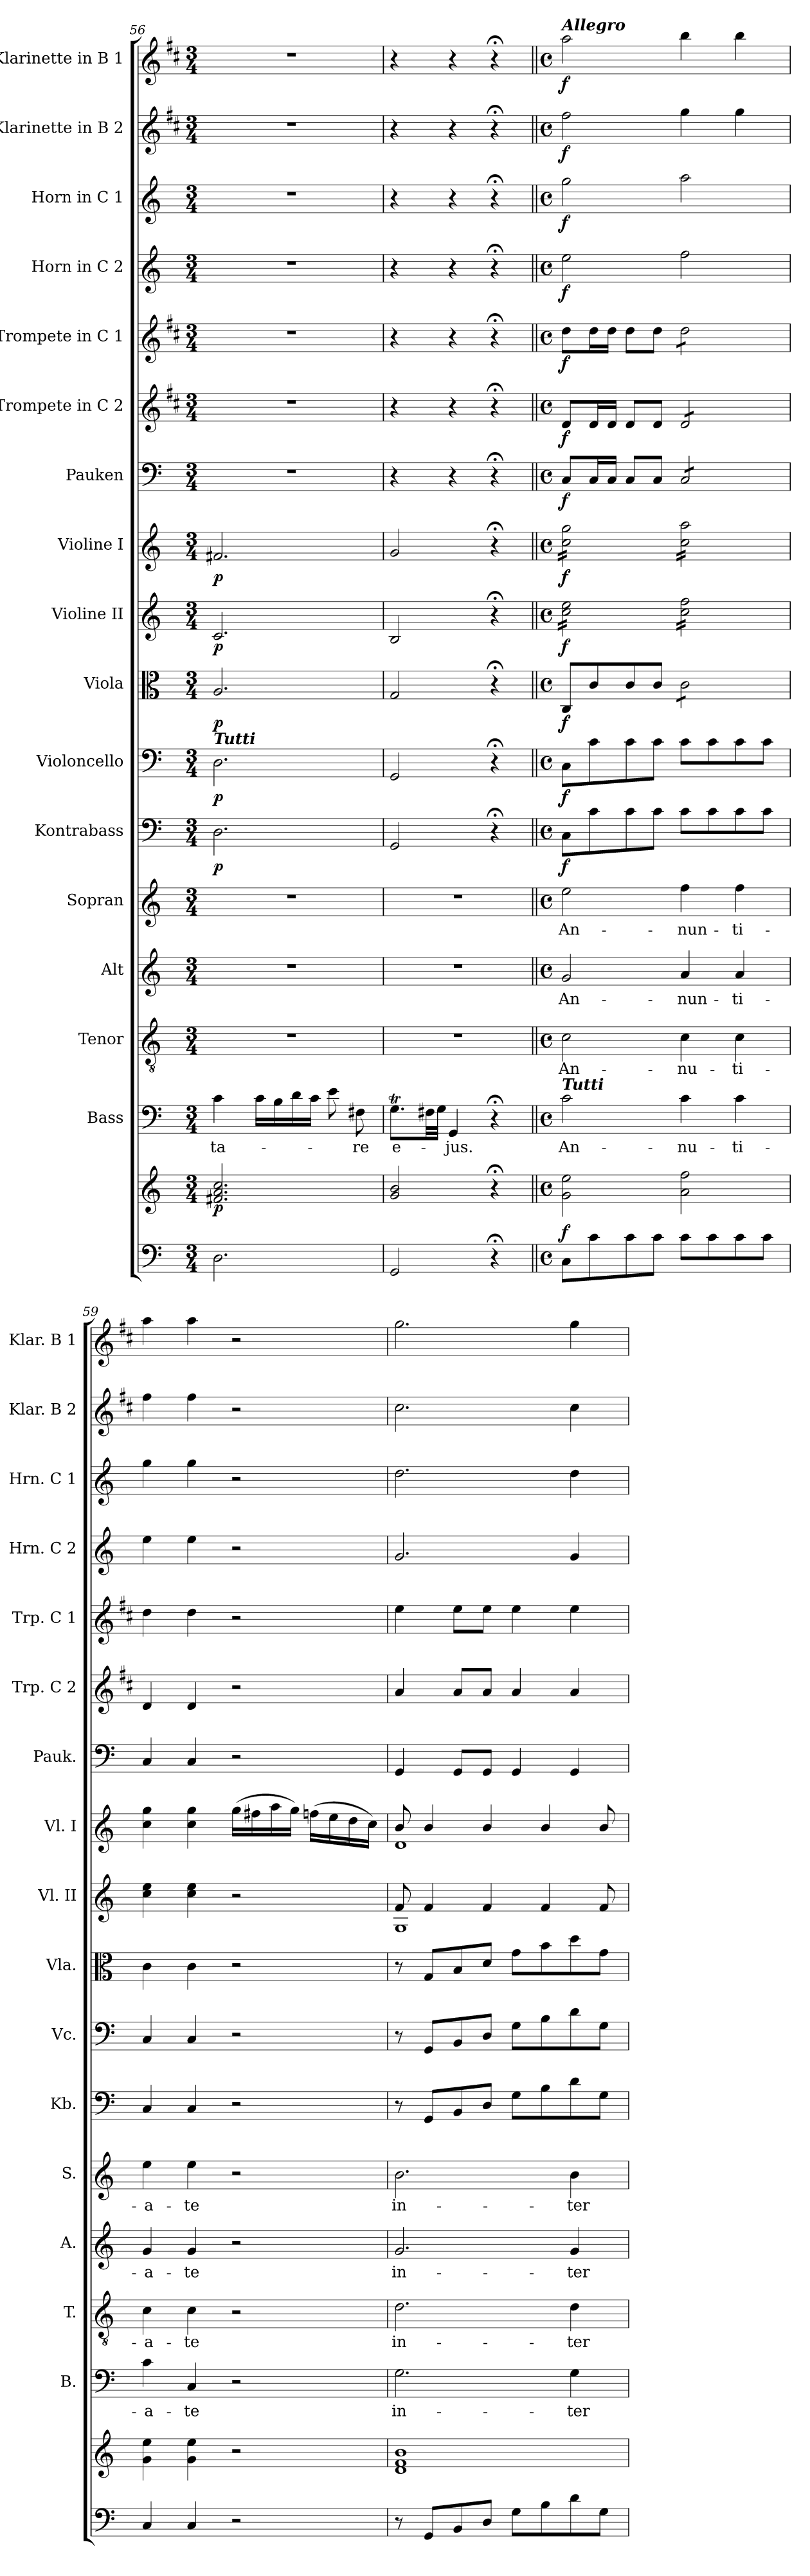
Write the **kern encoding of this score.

**kern	**kern	**dynam	**kern	**text	**kern	**text	**kern	**text	**kern	**text	**kern	**dynam	**kern	**dynam	**kern	**dynam	**kern	**dynam	**kern	**dynam	**kern	**dynam	**kern	**dynam	**kern	**dynam	**kern	**dynam	**kern	**dynam	**kern	**dynam	**kern	**dynam
*part17	*part17	*part17	*part16	*part16	*part15	*part15	*part14	*part14	*part13	*part13	*part12	*part12	*part11	*part11	*part10	*part10	*part9	*part9	*part8	*part8	*part7	*part7	*part6	*part6	*part5	*part5	*part4	*part4	*part3	*part3	*part2	*part2	*part1	*part1
*staff18	*staff17	*staff17/18	*staff16	*staff16	*staff15	*staff15	*staff14	*staff14	*staff13	*staff13	*staff12	*staff12	*staff11	*staff11	*staff10	*staff10	*staff9	*staff9	*staff8	*staff8	*staff7	*staff7	*staff6	*staff6	*staff5	*staff5	*staff4	*staff4	*staff3	*staff3	*staff2	*staff2	*staff1	*staff1
*	*	*	*I"Bass	*	*I"Tenor	*	*I"Alt	*	*I"Sopran	*	*I"Kontrabass	*	*I"Violoncello	*	*I"Viola	*	*I"Violine II	*	*I"Violine I	*	*I"Pauken	*	*I"Trompete in C 2	*	*I"Trompete in C 1	*	*I"Horn in C 2	*	*I"Horn in C 1	*	*I"Klarinette in B 2	*	*I"Klarinette in B 1	*
*	*	*	*I'B.	*	*I'T.	*	*I'A.	*	*I'S.	*	*I'Kb.	*	*I'Vc.	*	*I'Vla.	*	*I'Vl. II	*	*I'Vl. I	*	*I'Pauk.	*	*I'Trp. C 2	*	*I'Trp. C 1	*	*I'Hrn. C 2	*	*I'Hrn. C 1	*	*I'Klar. B 2	*	*I'Klar. B 1	*
*clefF4	*clefG2	*	*clefF4	*	*clefGv2	*	*clefG2	*	*clefG2	*	*clefF4	*	*clefF4	*	*clefC3	*	*clefG2	*	*clefG2	*	*clefF4	*	*clefG2	*	*clefG2	*	*clefG2	*	*clefG2	*	*clefG2	*	*clefG2	*
*	*	*	*	*	*	*	*	*	*	*	*ITrd7c12	*	*	*	*	*	*	*	*	*	*	*	*ITrd1c2	*	*ITrd1c2	*	*ITrd7c12	*	*ITrd7c12	*	*ITrd1c2	*	*ITrd1c2	*
*k[]	*k[]	*	*k[]	*	*k[]	*	*k[]	*	*k[]	*	*k[]	*	*k[]	*	*k[]	*	*k[]	*	*k[]	*	*k[]	*	*k[]	*	*k[]	*	*k[]	*	*k[]	*	*k[]	*	*k[]	*
*C:	*C:	*	*C:	*	*C:	*	*C:	*	*C:	*	*C:	*	*C:	*	*C:	*	*C:	*	*C:	*	*C:	*	*C:	*	*C:	*	*C:	*	*C:	*	*C:	*	*C:	*
*M3/4	*M3/4	*	*M3/4	*	*M3/4	*	*M3/4	*	*M3/4	*	*M3/4	*	*M3/4	*	*M3/4	*	*M3/4	*	*M3/4	*	*M3/4	*	*M3/4	*	*M3/4	*	*M3/4	*	*M3/4	*	*M3/4	*	*M3/4	*
=56	=56	=56	=56	=56	=56	=56	=56	=56	=56	=56	=56	=56	=56	=56	=56	=56	=56	=56	=56	=56	=56	=56	=56	=56	=56	=56	=56	=56	=56	=56	=56	=56	=56	=56
!	!	!	!	!	!	!	!	!	!	!	!	!	!LO:TX:a:Bi:t=Tutti	!	!	!	!	!	!	!	!	!	!	!	!	!	!	!	!	!	!	!	!	!
!	!	!LO:DY:b	!	!LO:LY:b	!	!	!	!	!	!	!	!LO:DY:b	!	!LO:DY:b	!	!LO:DY:b	!	!LO:DY:b	!	!LO:DY:b	!	!	!	!	!	!	!	!	!	!	!	!	!	!
2.D\	2.f#X/ 2.a/ 2.cc/	p	4c\	-ta-	2.r	.	2.r	.	2.r	.	2.DD\	p	2.D\	p	2.A/	p	2.c/	p	2.f#X/	p	2.r	.	2.r	.	2.r	.	2.r	.	2.r	.	2.r	.	2.r	.
.	.	.	16c\LL	.	.	.	.	.	.	.	.	.	.	.	.	.	.	.	.	.	.	.	.	.	.	.	.	.	.	.	.	.	.	.
.	.	.	16B\	.	.	.	.	.	.	.	.	.	.	.	.	.	.	.	.	.	.	.	.	.	.	.	.	.	.	.	.	.	.	.
.	.	.	16d\	.	.	.	.	.	.	.	.	.	.	.	.	.	.	.	.	.	.	.	.	.	.	.	.	.	.	.	.	.	.	.
.	.	.	16c\JJ	.	.	.	.	.	.	.	.	.	.	.	.	.	.	.	.	.	.	.	.	.	.	.	.	.	.	.	.	.	.	.
.	.	.	8e\	.	.	.	.	.	.	.	.	.	.	.	.	.	.	.	.	.	.	.	.	.	.	.	.	.	.	.	.	.	.	.
!	!	!	!	!LO:LY:b	!	!	!	!	!	!	!	!	!	!	!	!	!	!	!	!	!	!	!	!	!	!	!	!	!	!	!	!	!	!
.	.	.	8F#X\	-re	.	.	.	.	.	.	.	.	.	.	.	.	.	.	.	.	.	.	.	.	.	.	.	.	.	.	.	.	.	.
=57	=57	=57	=57	=57	=57	=57	=57	=57	=57	=57	=57	=57	=57	=57	=57	=57	=57	=57	=57	=57	=57	=57	=57	=57	=57	=57	=57	=57	=57	=57	=57	=57	=57	=57
!	!	!	!	!LO:LY:b	!	!	!	!	!	!	!	!	!	!	!	!	!	!	!	!	!	!	!	!	!	!	!	!	!	!	!	!	!	!
2GG/	2g/ 2b/	.	8.GT\L	e-	2.r	.	2.r	.	2.r	.	2GGG/	.	2GG/	.	2G/	.	2B/	.	2g/	.	4r	.	4r	.	4r	.	4r	.	4r	.	4r	.	4r	.
.	.	.	32F#X\LL	.	.	.	.	.	.	.	.	.	.	.	.	.	.	.	.	.	.	.	.	.	.	.	.	.	.	.	.	.	.	.
.	.	.	32G\JJJ	.	.	.	.	.	.	.	.	.	.	.	.	.	.	.	.	.	.	.	.	.	.	.	.	.	.	.	.	.	.	.
!	!	!	!	!LO:LY:b	!	!	!	!	!	!	!	!	!	!	!	!	!	!	!	!	!	!	!	!	!	!	!	!	!	!	!	!	!	!
.	.	.	4GG/	-jus.	.	.	.	.	.	.	.	.	.	.	.	.	.	.	.	.	4r	.	4r	.	4r	.	4r	.	4r	.	4r	.	4r	.
4r;<	4r;<	.	4r;<	.	.	.	.	.	.	.	4r;<	.	4r;<	.	4r;<	.	4r;<	.	4r;<	.	4r;<	.	4r;<	.	4r;<	.	4r;<	.	4r;<	.	4r;<	.	4r;<	.
=58||	=58||	=58||	=58||	=58||	=58||	=58||	=58||	=58||	=58||	=58||	=58||	=58||	=58||	=58||	=58||	=58||	=58||	=58||	=58||	=58||	=58||	=58||	=58||	=58||	=58||	=58||	=58||	=58||	=58||	=58||	=58||	=58||	=58||	=58||
*M4/4	*M4/4	*	*M4/4	*	*M4/4	*	*M4/4	*	*M4/4	*	*M4/4	*	*M4/4	*	*M4/4	*	*M4/4	*	*M4/4	*	*M4/4	*	*M4/4	*	*M4/4	*	*M4/4	*	*M4/4	*	*M4/4	*	*M4/4	*
*met(c)	*met(c)	*	*met(c)	*	*met(c)	*	*met(c)	*	*met(c)	*	*met(c)	*	*met(c)	*	*met(c)	*	*met(c)	*	*met(c)	*	*met(c)	*	*met(c)	*	*met(c)	*	*met(c)	*	*met(c)	*	*met(c)	*	*met(c)	*
!	!	!	!	!	!	!	!	!	!	!	!	!	!	!	!	!	!	!	!	!	!	!	!	!	!	!	!	!	!	!	!	!	!LO:TX:a:Bi:t=Allegro	!
!	!	!	!LO:TX:a:Bi:t=Tutti	!	!	!	!	!	!	!	!	!	!	!	!	!	!	!	!	!	!	!	!	!	!	!	!	!	!	!	!	!	!	!
!	!	!LO:DY:a=2	!	!LO:LY:b	!	!LO:LY:b	!	!LO:LY:b	!	!LO:LY:b	!	!LO:DY:b	!	!LO:DY:b	!	!LO:DY:b	!	!LO:DY:b	!	!LO:DY:b	!	!LO:DY:b	!	!LO:DY:b	!	!LO:DY:b	!	!LO:DY:b	!	!LO:DY:b	!	!LO:DY:b	!	!LO:DY:b
*	*	*	*	*	*	*	*	*	*	*	*	*	*	*	*	*	*tremolo	*	*	*	*	*	*	*	*	*	*	*	*	*	*	*	*	*
*	*	*	*	*	*	*	*	*	*	*	*	*	*	*	*	*	*	*	*tremolo	*	*	*	*	*	*	*	*	*	*	*	*	*	*	*
8C\L	2g\ 2ee\	f	2c\	An-	2c\	An-	2g/	An-	2ee\	An-	8CC\L	f	8C\L	f	8C/L	f	16cc\ 16ee\LL	f	16cc\ 16gg\LL	f	8C/L	f	8c/L	f	8cc\L	f	2e\	f	2g\	f	2ee\	f	2gg\	f
.	.	.	.	.	.	.	.	.	.	.	.	.	.	.	.	.	16cc\ 16ee\	.	16cc\ 16gg\	.	.	.	.	.	.	.	.	.	.	.	.	.	.	.
8c\	.	.	.	.	.	.	.	.	.	.	8C\	.	8c\	.	8c/	.	16cc\ 16ee\	.	16cc\ 16gg\	.	16C/L	.	16c/L	.	16cc\L	.	.	.	.	.	.	.	.	.
.	.	.	.	.	.	.	.	.	.	.	.	.	.	.	.	.	16cc\ 16ee\	.	16cc\ 16gg\	.	16C/JJ	.	16c/JJ	.	16cc\JJ	.	.	.	.	.	.	.	.	.
8c\	.	.	.	.	.	.	.	.	.	.	8C\	.	8c\	.	8c/	.	16cc\ 16ee\	.	16cc\ 16gg\	.	8C/L	.	8c/L	.	8cc\L	.	.	.	.	.	.	.	.	.
.	.	.	.	.	.	.	.	.	.	.	.	.	.	.	.	.	16cc\ 16ee\	.	16cc\ 16gg\	.	.	.	.	.	.	.	.	.	.	.	.	.	.	.
8c\J	.	.	.	.	.	.	.	.	.	.	8C\J	.	8c\J	.	8c/J	.	16cc\ 16ee\	.	16cc\ 16gg\	.	8C/J	.	8c/J	.	8cc\J	.	.	.	.	.	.	.	.	.
.	.	.	.	.	.	.	.	.	.	.	.	.	.	.	.	.	16cc\ 16ee\JJ	.	16cc\ 16gg\JJ	.	.	.	.	.	.	.	.	.	.	.	.	.	.	.
!	!	!	!	!LO:LY:b	!	!LO:LY:b	!	!LO:LY:b	!	!LO:LY:b	!	!	!	!	!	!	!	!	!	!	!	!	!	!	!	!	!	!	!	!	!	!	!	!
*	*	*	*	*	*	*	*	*	*	*	*	*	*	*	*tremolo	*	*	*	*	*	*	*	*	*	*	*	*	*	*	*	*	*	*	*
*	*	*	*	*	*	*	*	*	*	*	*	*	*	*	*	*	*	*	*	*	*tremolo	*	*	*	*	*	*	*	*	*	*	*	*	*
*	*	*	*	*	*	*	*	*	*	*	*	*	*	*	*	*	*	*	*	*	*	*	*tremolo	*	*	*	*	*	*	*	*	*	*	*
*	*	*	*	*	*	*	*	*	*	*	*	*	*	*	*	*	*	*	*	*	*	*	*	*	*tremolo	*	*	*	*	*	*	*	*	*
8c\L	2a\ 2ff\	.	4c\	-nu-	4c\	-nu-	4a/	-nun-	4ff\	-nun-	8C\L	.	8c\L	.	8c\L	.	16cc\ 16ff\LL	.	16cc\ 16aa\LL	.	8C/L	.	8c/L	.	8cc\L	.	2f\	.	2a\	.	4ff\	.	4aa\	.
.	.	.	.	.	.	.	.	.	.	.	.	.	.	.	.	.	16cc\ 16ff\	.	16cc\ 16aa\	.	.	.	.	.	.	.	.	.	.	.	.	.	.	.
8c\	.	.	.	.	.	.	.	.	.	.	8C\	.	8c\	.	8c\	.	16cc\ 16ff\	.	16cc\ 16aa\	.	8C/	.	8c/	.	8cc\	.	.	.	.	.	.	.	.	.
.	.	.	.	.	.	.	.	.	.	.	.	.	.	.	.	.	16cc\ 16ff\	.	16cc\ 16aa\	.	.	.	.	.	.	.	.	.	.	.	.	.	.	.
!	!	!	!	!LO:LY:b	!	!LO:LY:b	!	!LO:LY:b	!	!LO:LY:b	!	!	!	!	!	!	!	!	!	!	!	!	!	!	!	!	!	!	!	!	!	!	!	!
8c\	.	.	4c\	-ti-	4c\	-ti-	4a/	-ti-	4ff\	-ti-	8C\	.	8c\	.	8c\	.	16cc\ 16ff\	.	16cc\ 16aa\	.	8C/	.	8c/	.	8cc\	.	.	.	.	.	4ff\	.	4aa\	.
.	.	.	.	.	.	.	.	.	.	.	.	.	.	.	.	.	16cc\ 16ff\	.	16cc\ 16aa\	.	.	.	.	.	.	.	.	.	.	.	.	.	.	.
8c\J	.	.	.	.	.	.	.	.	.	.	8C\J	.	8c\J	.	8c\J	.	16cc\ 16ff\	.	16cc\ 16aa\	.	8C/J	.	8c/J	.	8cc\J	.	.	.	.	.	.	.	.	.
*	*	*	*	*	*	*	*	*	*	*	*	*	*	*	*	*	*	*	*	*	*	*	*	*	*Xtremolo	*	*	*	*	*	*	*	*	*
*	*	*	*	*	*	*	*	*	*	*	*	*	*	*	*	*	*	*	*	*	*	*	*Xtremolo	*	*	*	*	*	*	*	*	*	*	*
*	*	*	*	*	*	*	*	*	*	*	*	*	*	*	*	*	*	*	*	*	*Xtremolo	*	*	*	*	*	*	*	*	*	*	*	*	*
*	*	*	*	*	*	*	*	*	*	*	*	*	*	*	*Xtremolo	*	*	*	*	*	*	*	*	*	*	*	*	*	*	*	*	*	*	*
.	.	.	.	.	.	.	.	.	.	.	.	.	.	.	.	.	16cc\ 16ff\JJ	.	16cc\ 16aa\JJ	.	.	.	.	.	.	.	.	.	.	.	.	.	.	.
*	*	*	*	*	*	*	*	*	*	*	*	*	*	*	*	*	*	*	*Xtremolo	*	*	*	*	*	*	*	*	*	*	*	*	*	*	*
*	*	*	*	*	*	*	*	*	*	*	*	*	*	*	*	*	*Xtremolo	*	*	*	*	*	*	*	*	*	*	*	*	*	*	*	*	*
=59	=59	=59	=59	=59	=59	=59	=59	=59	=59	=59	=59	=59	=59	=59	=59	=59	=59	=59	=59	=59	=59	=59	=59	=59	=59	=59	=59	=59	=59	=59	=59	=59	=59	=59
!	!	!	!	!LO:LY:b	!	!LO:LY:b	!	!LO:LY:b	!	!LO:LY:b	!	!	!	!	!	!	!	!	!	!	!	!	!	!	!	!	!	!	!	!	!	!	!	!
4C/	4g\ 4ee\	.	4c\	-a-	4c\	-a-	4g/	-a-	4ee\	-a-	4CC/	.	4C/	.	4c\	.	4cc\ 4ee\	.	4cc\ 4gg\	.	4C/	.	4c/	.	4cc\	.	4e\	.	4g\	.	4ee\	.	4gg\	.
!	!	!	!	!LO:LY:b	!	!LO:LY:b	!	!LO:LY:b	!	!LO:LY:b	!	!	!	!	!	!	!	!	!	!	!	!	!	!	!	!	!	!	!	!	!	!	!	!
4C/	4g\ 4ee\	.	4C/	-te	4c\	-te	4g/	-te	4ee\	-te	4CC/	.	4C/	.	4c\	.	4cc\ 4ee\	.	4cc\ 4gg\	.	4C/	.	4c/	.	4cc\	.	4e\	.	4g\	.	4ee\	.	4gg\	.
2r	2r	.	2r	.	2r	.	2r	.	2r	.	2r	.	2r	.	2r	.	2r	.	(>16gg\LL	.	2r	.	2r	.	2r	.	2r	.	2r	.	2r	.	2r	.
.	.	.	.	.	.	.	.	.	.	.	.	.	.	.	.	.	.	.	16ff#X\	.	.	.	.	.	.	.	.	.	.	.	.	.	.	.
.	.	.	.	.	.	.	.	.	.	.	.	.	.	.	.	.	.	.	16aa\	.	.	.	.	.	.	.	.	.	.	.	.	.	.	.
.	.	.	.	.	.	.	.	.	.	.	.	.	.	.	.	.	.	.	16gg\JJ)	.	.	.	.	.	.	.	.	.	.	.	.	.	.	.
.	.	.	.	.	.	.	.	.	.	.	.	.	.	.	.	.	.	.	(>16ffn\LL	.	.	.	.	.	.	.	.	.	.	.	.	.	.	.
.	.	.	.	.	.	.	.	.	.	.	.	.	.	.	.	.	.	.	16ee\	.	.	.	.	.	.	.	.	.	.	.	.	.	.	.
.	.	.	.	.	.	.	.	.	.	.	.	.	.	.	.	.	.	.	16dd\	.	.	.	.	.	.	.	.	.	.	.	.	.	.	.
.	.	.	.	.	.	.	.	.	.	.	.	.	.	.	.	.	.	.	16cc\JJ)	.	.	.	.	.	.	.	.	.	.	.	.	.	.	.
=60	=60	=60	=60	=60	=60	=60	=60	=60	=60	=60	=60	=60	=60	=60	=60	=60	=60	=60	=60	=60	=60	=60	=60	=60	=60	=60	=60	=60	=60	=60	=60	=60	=60	=60
!	!	!	!	!LO:LY:b	!	!LO:LY:b	!	!LO:LY:b	!	!LO:LY:b	!	!	!	!	!	!	!	!	!	!	!	!	!	!	!	!	!	!	!	!	!	!	!	!
*	*	*	*	*	*	*	*	*	*	*	*	*	*	*	*	*	*^	*	*^	*	*	*	*	*	*	*	*	*	*	*	*	*	*	*
8r	1d 1f 1b	.	2.G\	in-	2.d\	in-	2.g/	in-	2.b\	in-	8r	.	8r	.	8r	.	8f/	1G	.	8b/	1d	.	4GG/	.	4g/	.	4dd\	.	2.G/	.	2.d\	.	2.b\	.	2.ff\	.
8GG/L	.	.	.	.	.	.	.	.	.	.	8GGG/L	.	8GG/L	.	8G/L	.	4f/	.	.	4b/	.	.	.	.	.	.	.	.	.	.	.	.	.	.	.	.
8BB/	.	.	.	.	.	.	.	.	.	.	8BBB/	.	8BB/	.	8B/	.	.	.	.	.	.	.	8GG/L	.	8g/L	.	8dd\L	.	.	.	.	.	.	.	.	.
8D/J	.	.	.	.	.	.	.	.	.	.	8DD/J	.	8D/J	.	8d/J	.	4f/	.	.	4b/	.	.	8GG/J	.	8g/J	.	8dd\J	.	.	.	.	.	.	.	.	.
8G\L	.	.	.	.	.	.	.	.	.	.	8GG\L	.	8G\L	.	8g\L	.	.	.	.	.	.	.	4GG/	.	4g/	.	4dd\	.	.	.	.	.	.	.	.	.
8B\	.	.	.	.	.	.	.	.	.	.	8BB\	.	8B\	.	8b\	.	4f/	.	.	4b/	.	.	.	.	.	.	.	.	.	.	.	.	.	.	.	.
!	!	!	!	!LO:LY:b	!	!LO:LY:b	!	!LO:LY:b	!	!LO:LY:b	!	!	!	!	!	!	!	!	!	!	!	!	!	!	!	!	!	!	!	!	!	!	!	!	!	!
8d\	.	.	4G\	-ter	4d\	-ter	4g/	-ter	4b\	-ter	8D\	.	8d\	.	8dd\	.	.	.	.	.	.	.	4GG/	.	4g/	.	4dd\	.	4G/	.	4d\	.	4b\	.	4ff\	.
8G\J	.	.	.	.	.	.	.	.	.	.	8GG\J	.	8G\J	.	8g\J	.	8f/	.	.	8b/	.	.	.	.	.	.	.	.	.	.	.	.	.	.	.	.
*	*	*	*	*	*	*	*	*	*	*	*	*	*	*	*	*	*v	*v	*	*	*	*	*	*	*	*	*	*	*	*	*	*	*	*	*	*
*	*	*	*	*	*	*	*	*	*	*	*	*	*	*	*	*	*	*	*v	*v	*	*	*	*	*	*	*	*	*	*	*	*	*	*	*
=	=	=	=	=	=	=	=	=	=	=	=	=	=	=	=	=	=	=	=	=	=	=	=	=	=	=	=	=	=	=	=	=	=	=
*-	*-	*-	*-	*-	*-	*-	*-	*-	*-	*-	*-	*-	*-	*-	*-	*-	*-	*-	*-	*-	*-	*-	*-	*-	*-	*-	*-	*-	*-	*-	*-	*-	*-	*-
